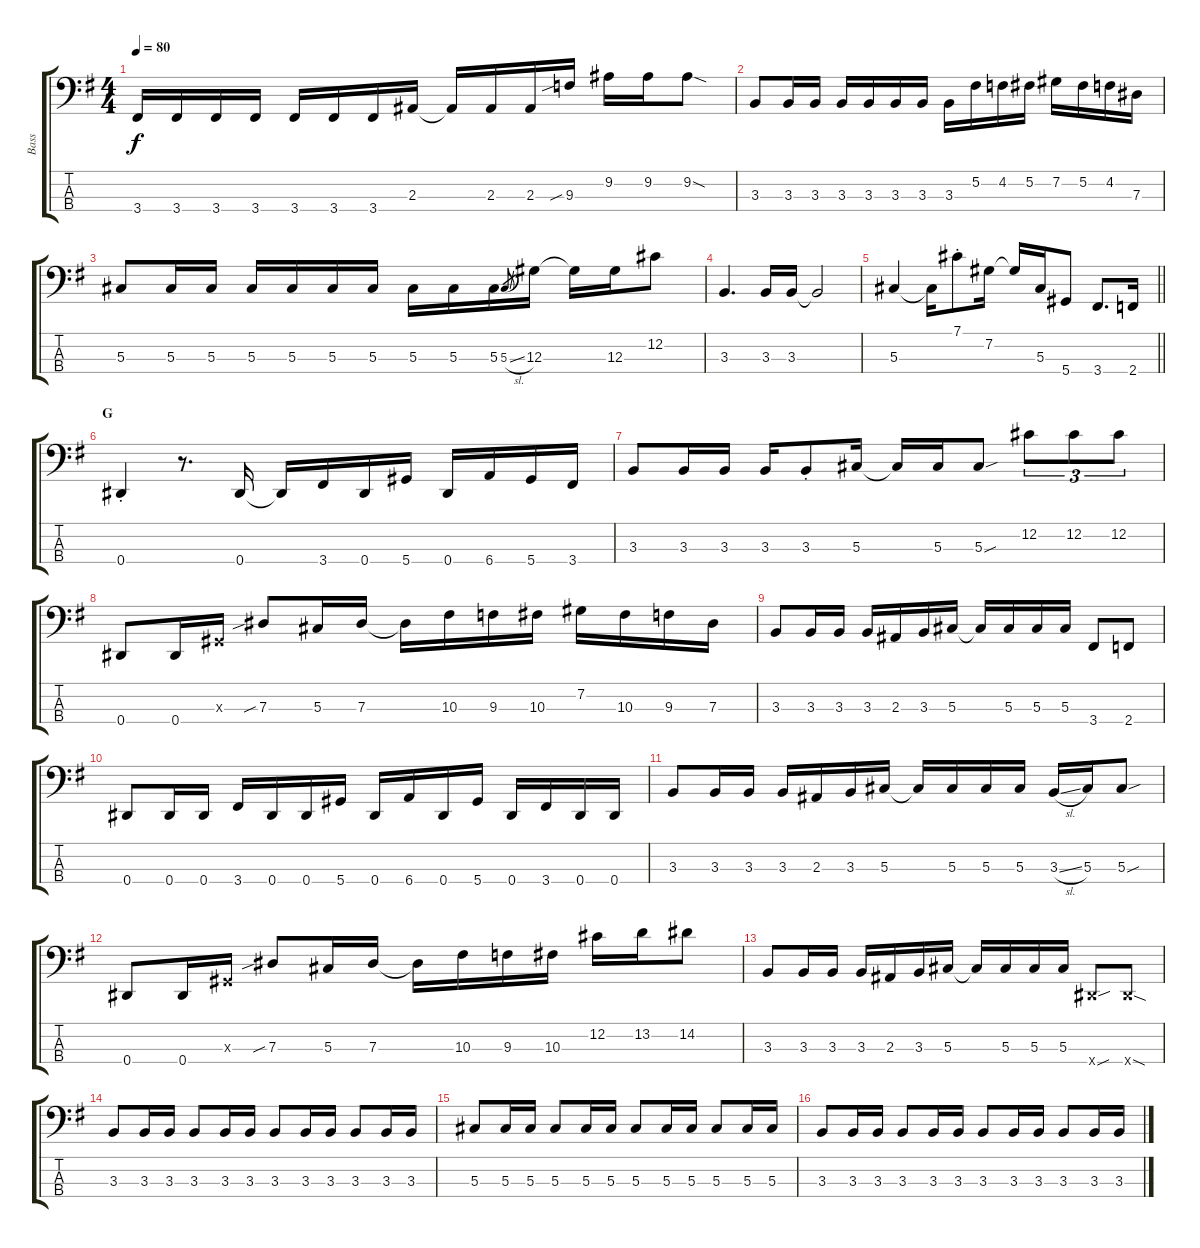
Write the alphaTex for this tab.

\track ("Bass" "Bass") {instrument electricbasspick}
\staff {score tabs}
\tuning (Gb2 Db2 Ab1 Eb1) {hide}
\ts (4 4)
\tempo 80
\clef f4
\ks g
3.4.16{dy f} 3.4.16 3.4.16 3.4.16 3.4.16 3.4.16 3.4.16 2.3.16 2.3{t}.16 2.3.16 2.3.16 9.3{sib}.16 9.2.16 9.2.16 9.2{sod}.8 |
3.3.8 3.3.16 3.3.16 3.3.16 3.3.16 3.3.16 3.3.16 3.3.16 5.2.16 4.2.16 5.2.16 7.2.16 5.2.16 4.2.16 7.3.16 |
5.3.8 5.3.16 5.3.16 5.3.16 5.3.16 5.3.16 5.3.16 5.3.16 5.3.16 5.3.16 5.3{sl}.8{gr} 12.3.16 12.3{t}.16 12.3.16 12.2.8 |
3.3.4{d} 3.3.16 3.3.16 3.3{t}.2 |
\barLineRight lightlight
5.3.4 5.3{t}.16 7.1{st}.8 7.2.16 7.2{t}.16 5.3.16 5.4.8 3.4.8{d} 2.4.16 |
\section ("" "G")
0.4{st}.4 r.8{d} 0.4.16 0.4{t}.16 3.4.16 0.4.16 5.4.16 0.4.16 6.4.16 5.4.16 3.4.16 |
3.3.8 3.3.16 3.3.16 3.3.16 3.3{st}.8 5.3.16 5.3{t}.16 5.3.16 5.3{sou}.8 12.2.8{tu (3 2)} 12.2.8{tu (3 2)} 12.2.8{tu (3 2)} |
0.4.8 0.4.16 0.3{x}.16 7.3{sib}.8 5.3.16 7.3.16 7.3{t}.16 10.3.16 9.3.16 10.3.16 7.2.16 10.3.16 9.3.16 7.3.16 |
3.3.8 3.3.16 3.3.16 3.3.16 2.3.16 3.3.16 5.3.16 5.3{t}.16 5.3.16 5.3.16 5.3.16 3.4.8 2.4.8 |
0.4.8 0.4.16 0.4.16 3.4.16 0.4.16 0.4.16 5.4.16 0.4.16 6.4.16 0.4.16 5.4.16 0.4.16 3.4.16 0.4.16 0.4.16 |
3.3.8 3.3.16 3.3.16 3.3.16 2.3.16 3.3.16 5.3.16 5.3{t}.16 5.3.16 5.3.16 5.3.16 3.3{sl}.16 5.3.16 5.3{sou}.8 |
0.4.8 0.4.16 0.3{x}.16 7.3{sib}.8 5.3.16 7.3.16 7.3{t}.16 10.3.16 9.3.16 10.3.16 12.2.16 13.2.16 14.2.8 |
3.3.8 3.3.16 3.3.16 3.3.16 2.3.16 3.3.16 5.3.16 5.3{t}.16 5.3.16 5.3.16 5.3.16 0.4{sou x}.8 0.4{sod x}.8 |
3.3.8 3.3.16 3.3.16 3.3.8 3.3.16 3.3.16 3.3.8 3.3.16 3.3.16 3.3.8 3.3.16 3.3.16 |
5.3.8 5.3.16 5.3.16 5.3.8 5.3.16 5.3.16 5.3.8 5.3.16 5.3.16 5.3.8 5.3.16 5.3.16 |
3.3.8 3.3.16 3.3.16 3.3.8 3.3.16 3.3.16 3.3.8 3.3.16 3.3.16 3.3.8 3.3.16 3.3.16
